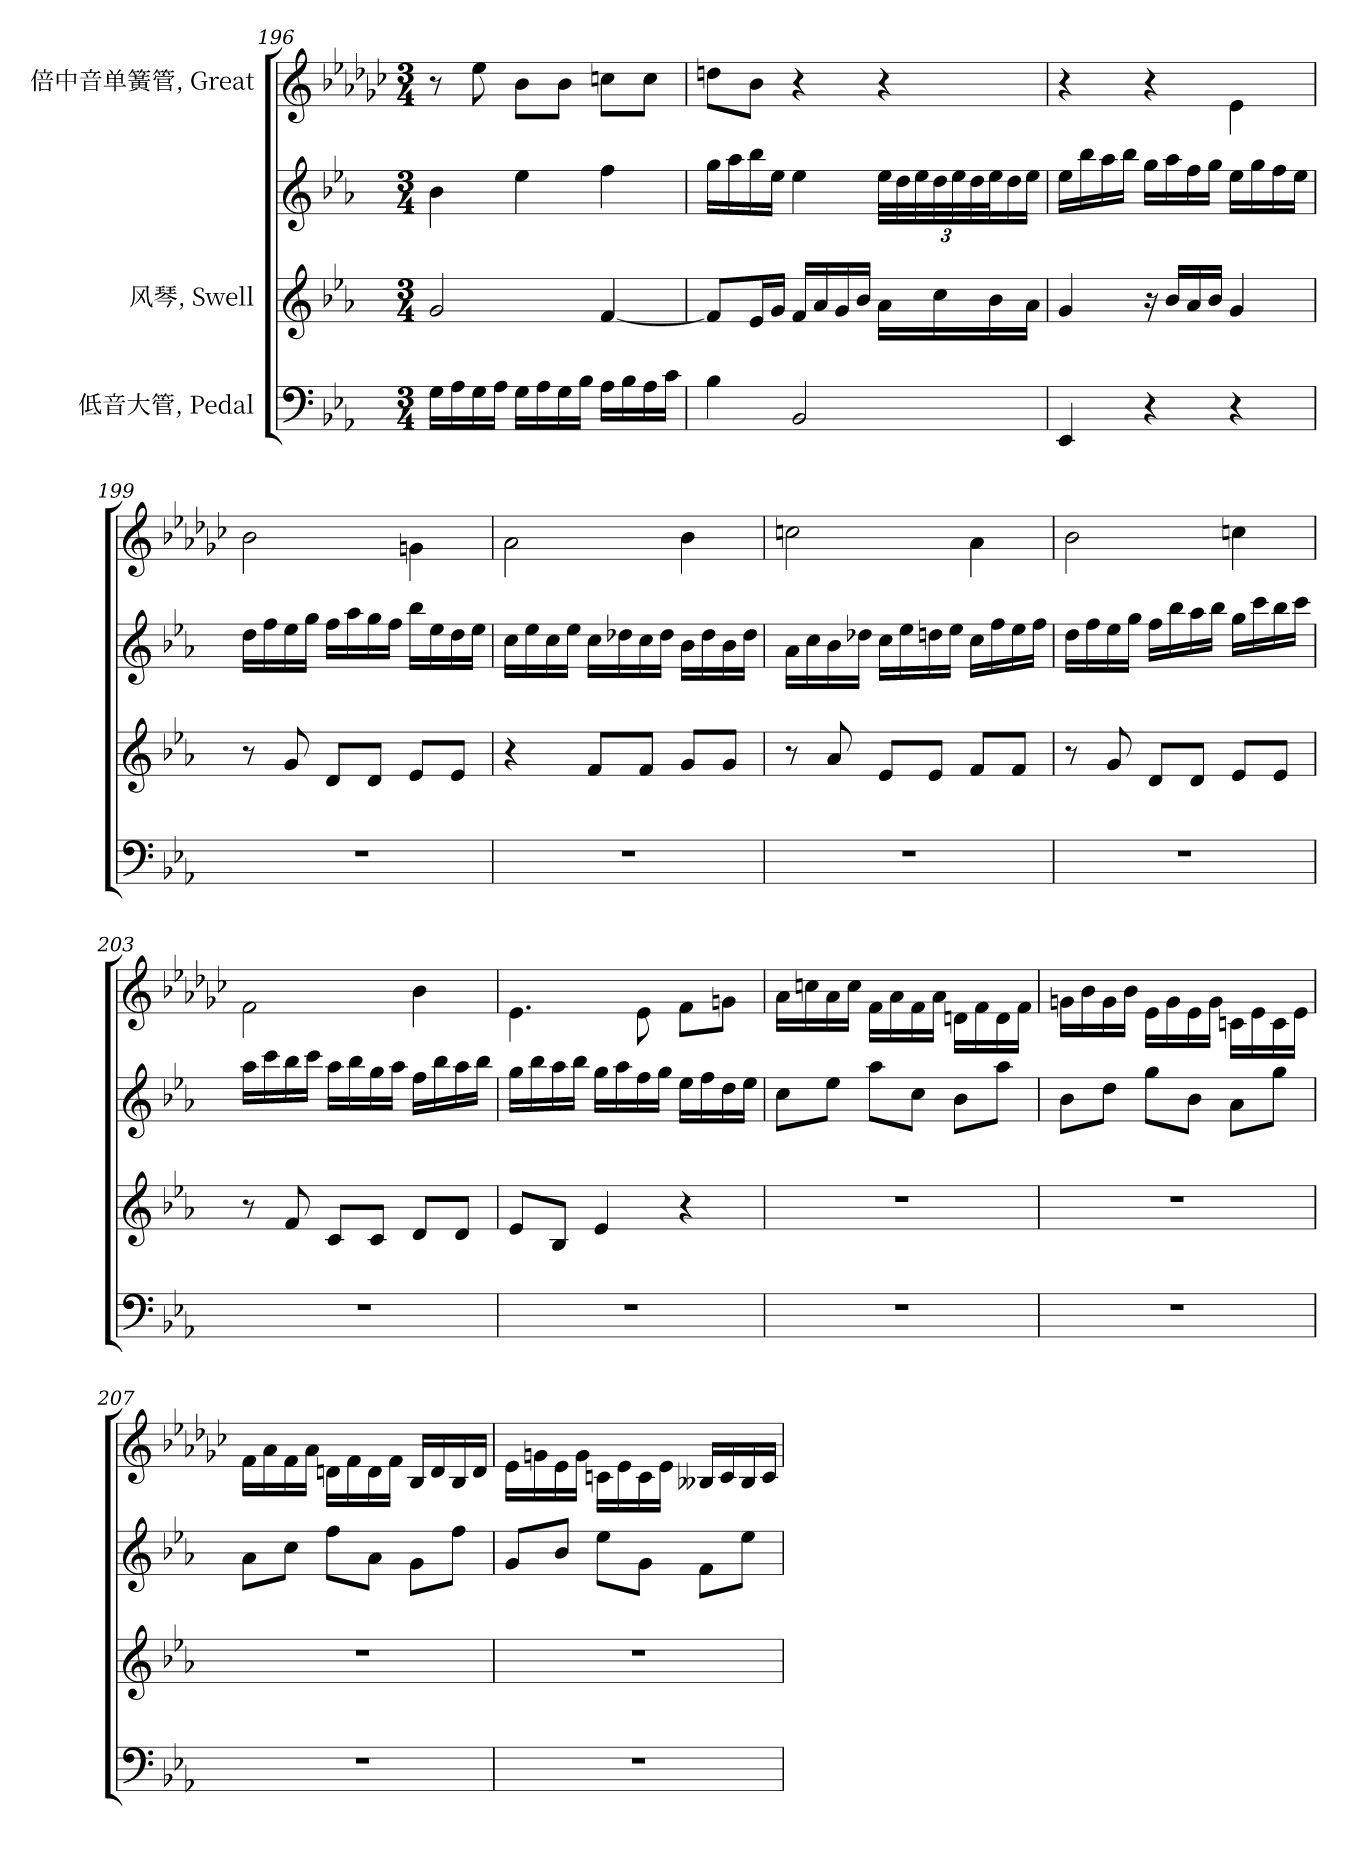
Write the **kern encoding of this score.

**kern	**kern	**kern	**kern
*part3	*part2	*part2	*part1
*staff4	*staff3	*staff2	*staff1
*I"低音大管, Pedal	*I"风琴, Swell	*	*I"倍中音单簧管, Great
!!LO:LB:g=z
*clefF4	*clefG2	*clefG2	*clefG2
*ITrd7c12	*	*	*ITrd12c21
*k[b-e-a-]	*k[b-e-a-]	*k[b-e-a-]	*k[b-e-a-d-g-c-]
*M3/4	*M3/4	*M3/4	*M3/4
=196	=196	=196	=196
16GG\LL	2g/	4b-\	8r
16AA-\	.	.	.
16GG\	.	.	8e-\
16AA-\JJ	.	.	.
16GG\LL	.	4ee-\	8B-\L
16AA-\	.	.	.
16GG\	.	.	8B-\J
16BB-\JJ	.	.	.
16AA-\LL	[4f/	4ff\	8cn\L
16BB-\	.	.	.
16AA-\	.	.	8c\J
16C\JJ	.	.	.
=197	=197	=197	=197
4BB-\	8f/L]	16gg\LL	8dn\L
.	.	16aa-\	.
.	16e-/L	16bb-\	8B-\J
.	16g/JJ	16ee-\JJ	.
2BBB-/	16f/LL	4ee-\	4r
.	16a-/	.	.
.	16g/	.	.
.	16b-/JJ	.	.
*	*	*Xbrackettup	*
.	16a-\LL	48ee-\LLL	4r
.	.	48dd\	.
.	.	48ee-\	.
.	16cc\	48dd\	.
.	.	48ee-\	.
.	.	48dd\	.
.	16b-\	48ee-\J	.
.	.	24dd\	.
.	16a-\JJ	16ee-\JJ	.
!!LO:LB:g=z
=198	=198	=198	=198
4EEE-/	4g/	16ee-\LL	4r
.	.	16bb-\	.
.	.	16aa-\	.
.	.	16bb-\JJ	.
4r	16r	16gg\LL	4r
.	16b-/LL	16aa-\	.
.	16a-/	16ff\	.
.	16b-/JJ	16gg\JJ	.
4r	4g/	16ee-\LL	4E-\
.	.	16gg\	.
.	.	16ff\	.
.	.	16ee-\JJ	.
=199	=199	=199	=199
2.r	8r	16dd\LL	2B-\
.	.	16ff\	.
.	8g/	16ee-\	.
.	.	16gg\JJ	.
.	8d/L	16ff\LL	.
.	.	16aa-\	.
.	8d/J	16gg\	.
.	.	16ff\JJ	.
.	8e-/L	16bb-\LL	4Gn\
.	.	16ee-\	.
.	8e-/J	16dd\	.
.	.	16ee-\JJ	.
=200	=200	=200	=200
2.r	4r	16cc\LL	2A-\
.	.	16ee-\	.
.	.	16cc\	.
.	.	16ee-\JJ	.
.	8f/L	16cc\LL	.
.	.	16dd-X\	.
.	8f/J	16cc\	.
.	.	16dd-\JJ	.
.	8g/L	16b-\LL	4B-\
.	.	16dd-\	.
.	8g/J	16b-\	.
.	.	16dd-\JJ	.
!!LO:PB:g=z
=201	=201	=201	=201
2.r	8r	16a-\LL	2cn\
.	.	16cc\	.
.	8a-/	16b-\	.
.	.	16dd-X\JJ	.
.	8e-/L	16cc\LL	.
.	.	16ee-\	.
.	8e-/J	16ddn\	.
.	.	16ee-\JJ	.
.	8f/L	16cc\LL	4A-\
.	.	16ff\	.
.	8f/J	16ee-\	.
.	.	16ff\JJ	.
=202	=202	=202	=202
2.r	8r	16dd\LL	2B-\
.	.	16ff\	.
.	8g/	16ee-\	.
.	.	16gg\JJ	.
.	8d/L	16ff\LL	.
.	.	16bb-\	.
.	8d/J	16aa-\	.
.	.	16bb-\JJ	.
.	8e-/L	16gg\LL	4cn\
.	.	16ccc\	.
.	8e-/J	16bb-\	.
.	.	16ccc\JJ	.
!!LO:LB:g=z
=203	=203	=203	=203
2.r	8r	16aa-\LL	2F\
.	.	16ccc\	.
.	8f/	16bb-\	.
.	.	16ccc\JJ	.
.	8c/L	16aa-\LL	.
.	.	16bb-\	.
.	8c/J	16gg\	.
.	.	16aa-\JJ	.
.	8d/L	16ff\LL	4B-\
.	.	16bb-\	.
.	8d/J	16aa-\	.
.	.	16bb-\JJ	.
=204	=204	=204	=204
2.r	8e-/L	16gg\LL	4.E-\
.	.	16bb-\	.
.	8B-/J	16aa-\	.
.	.	16bb-\JJ	.
.	4e-/	16gg\LL	.
.	.	16aa-\	.
.	.	16ff\	8E-\
.	.	16gg\JJ	.
.	4r	16ee-\LL	8F\L
.	.	16ff\	.
.	.	16dd\	8Gn\J
.	.	16ee-\JJ	.
!!LO:LB:g=z
=205	=205	=205	=205
2.r	2.r	8cc\L	16A-\LL
.	.	.	16cn\
.	.	8ee-\J	16A-\
.	.	.	16c\JJ
.	.	8aa-\L	16F\LL
.	.	.	16A-\
.	.	8cc\J	16F\
.	.	.	16A-\JJ
.	.	8b-\L	16Dn\LL
.	.	.	16F\
.	.	8aa-\J	16D\
.	.	.	16F\JJ
=206	=206	=206	=206
2.r	2.r	8b-\L	16Gn\LL
.	.	.	16B-\
.	.	8dd\J	16G\
.	.	.	16B-\JJ
.	.	8gg\L	16E-\LL
.	.	.	16G\
.	.	8b-\J	16E-\
.	.	.	16G\JJ
.	.	8a-\L	16Cn\LL
.	.	.	16E-\
.	.	8gg\J	16C\
.	.	.	16E-\JJ
=207	=207	=207	=207
2.r	2.r	8a-\L	16F\LL
.	.	.	16A-\
.	.	8cc\J	16F\
.	.	.	16A-\JJ
.	.	8ff\L	16Dn\LL
.	.	.	16F\
.	.	8a-\J	16D\
.	.	.	16F\JJ
.	.	8g\L	16BB-/LL
.	.	.	16D/
.	.	8ff\J	16BB-/
.	.	.	16D/JJ
!!LO:PB:g=z
=208	=208	=208	=208
2.r	2.r	8g/L	16E-\LL
.	.	.	16Gn\
.	.	8b-/J	16E-\
.	.	.	16G\JJ
.	.	8ee-\L	16Cn\LL
.	.	.	16E-\
.	.	8g\J	16C\
.	.	.	16E-\JJ
.	.	8f\L	16BB--X/LL
.	.	.	16C/
.	.	8ee-\J	16BB--/
.	.	.	16C/JJ
=	=	=	=
*-	*-	*-	*-
